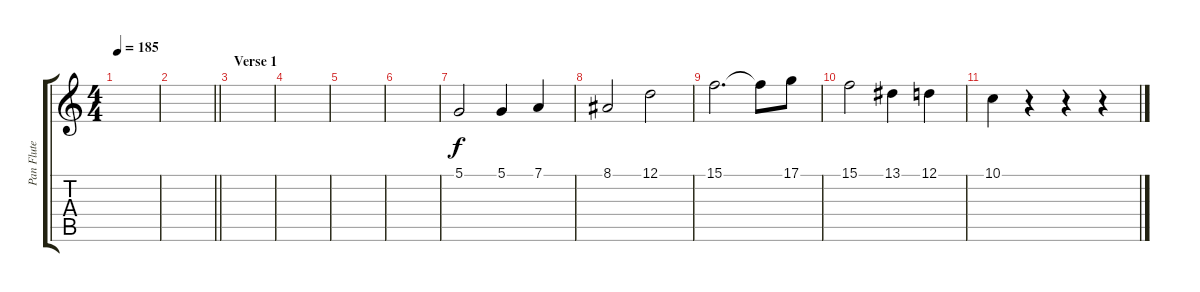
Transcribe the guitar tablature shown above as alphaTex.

\track ("Pan Flute" "Pan Flute") {instrument flute}
\staff {score tabs}
\tuning (D4 A3 F3 C3 G2 D2) {hide}
\ts (4 4)
\tempo 185
\clef g2
\ks c
|
\barLineRight lightlight
|
\section ("" "Verse 1")
|
|
|
|
5.1.2 5.1.4 7.1.4 |
8.1.2 12.1.2 |
15.1.2{d} 15.1{t}.8 17.1.8 |
15.1.2 13.1.4 12.1.4 |
10.1.4 r.4 r.4 r.4
